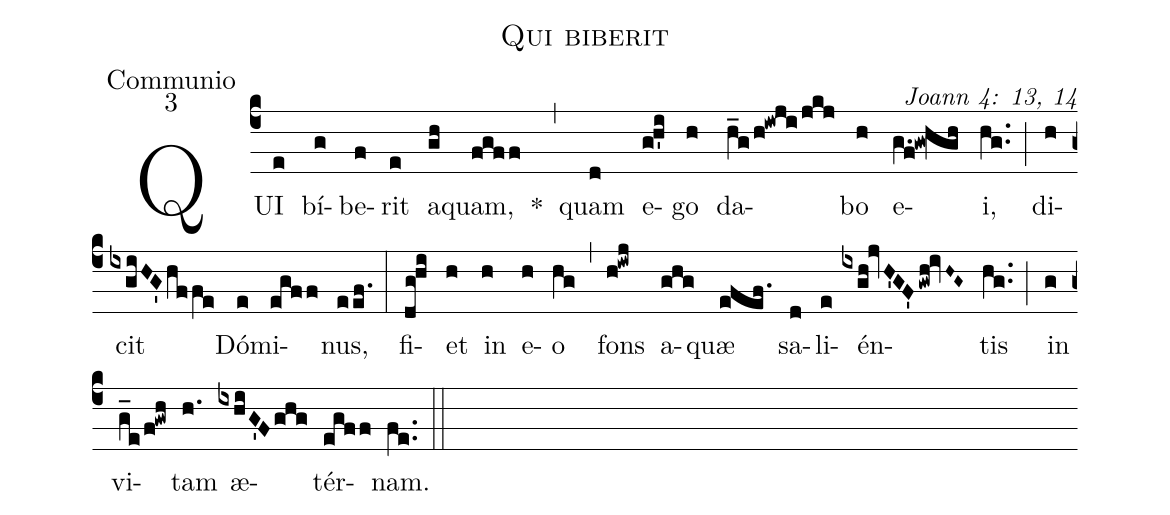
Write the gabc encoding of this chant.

name: Qui biberit;
office-part: Communio;
mode: 3;
commentary: Joann 4: 13, 14;
%%
(c4) QUI(e) bí(g)be(f)rit(e) a(gh)quam,(fgff) *(,) quam(d) e(g!h'i)go(h) da(h_g/h!iwji/jkj)bo(h) e(g.f!gw!hgh)i,(hg..) (;) di(h)cit(ixgiHG'hffe) Dó(e)mi(egff)nus,(eef.) (:)
fi(dg!hi)et(h) in(h) e(h)o(hg) (,) fons(h!iwj) a(ghg)quæ(efef.) sa(d)li(e)én(ixgh!jvH'GF'gwh!ivH~G~)tis(hg..) (;) in(g) vi(g_e/f!gwh)tam(h.) æ(ixhiG'Fghg)tér(egff)nam.(fe..) (::)
